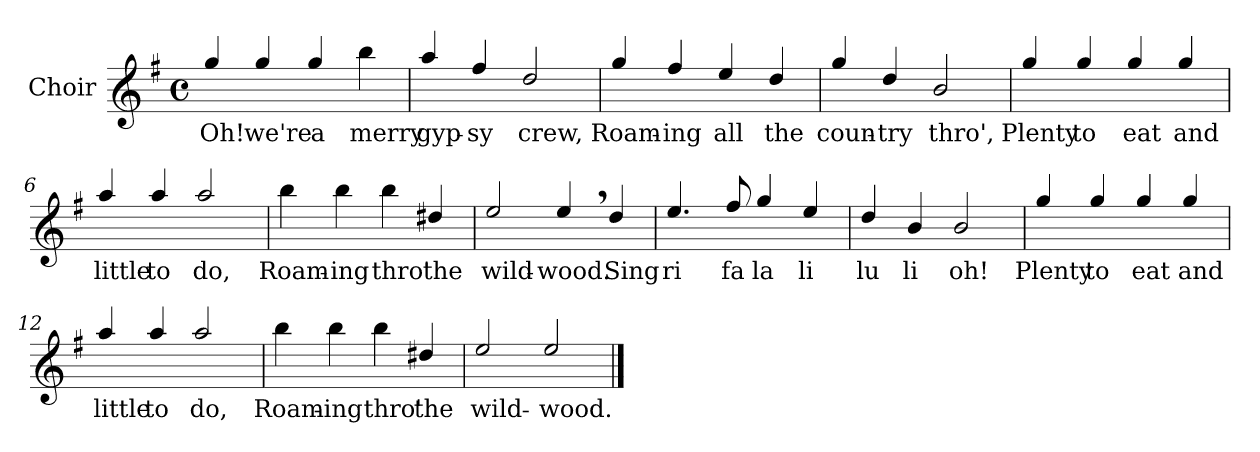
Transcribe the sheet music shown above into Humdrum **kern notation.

**kern	**text
*part1	*part1
*staff1	*staff1
*I"Choir	*
*I'C	*
*clefG2	*
*ITrd7c12	*
*k[f#]	*
*G:	*
*M4/4	*
*met(c)	*
=1	=1
!	!LO:LY:b
4g/	Oh!
!	!LO:LY:b
4g/	we're
!	!LO:LY:b
4g/	a
!	!LO:LY:b
4b\	merry
=2	=2
!	!LO:LY:b
4a/	gyp-
!	!LO:LY:b
4f#/	-sy
!	!LO:LY:b
2d/	crew,
=3	=3
!	!LO:LY:b
4g/	Roam-
!	!LO:LY:b
4f#/	-ing
!	!LO:LY:b
4e/	all
!	!LO:LY:b
4d/	the
=4	=4
!	!LO:LY:b
4g/	coun-
!	!LO:LY:b
4d/	-try
!	!LO:LY:b
2B/	thro',
!!LO:LB:g=z
=5	=5
!	!LO:LY:b
4g/	Plenty
!	!LO:LY:b
4g/	to
!	!LO:LY:b
4g/	eat
!	!LO:LY:b
4g/	and
=6	=6
!	!LO:LY:b
4a/	little
!	!LO:LY:b
4a/	to
!	!LO:LY:b
2a/	do,
=7	=7
!	!LO:LY:b
4b\	Roam-
!	!LO:LY:b
4b\	-ing
!	!LO:LY:b
4b\	thro'
!	!LO:LY:b
4d#X/	the
=8	=8
!	!LO:LY:b
2e/	wild-
!	!LO:LY:b
4e,>/	-wood.
!	!LO:LY:b
4d/	Sing
=9	=9
!	!LO:LY:b
4.e/	ri
!	!LO:LY:b
8f#/	fa
!	!LO:LY:b
4g/	la
!	!LO:LY:b
4e/	li
!!LO:LB:g=z
=10	=10
!	!LO:LY:b
4d/	lu
!	!LO:LY:b
4B/	li
!	!LO:LY:b
2B/	oh!
=11	=11
!	!LO:LY:b
4g/	Plenty
!	!LO:LY:b
4g/	to
!	!LO:LY:b
4g/	eat
!	!LO:LY:b
4g/	and
=12	=12
!	!LO:LY:b
4a/	little
!	!LO:LY:b
4a/	to
!	!LO:LY:b
2a/	do,
=13	=13
!	!LO:LY:b
4b\	Roam-
!	!LO:LY:b
4b\	-ing
!	!LO:LY:b
4b\	thro'
!	!LO:LY:b
4d#X/	the
=14	=14
!	!LO:LY:b
2e/	wild-
!	!LO:LY:b
2e/	-wood.
==	==
*-	*-
